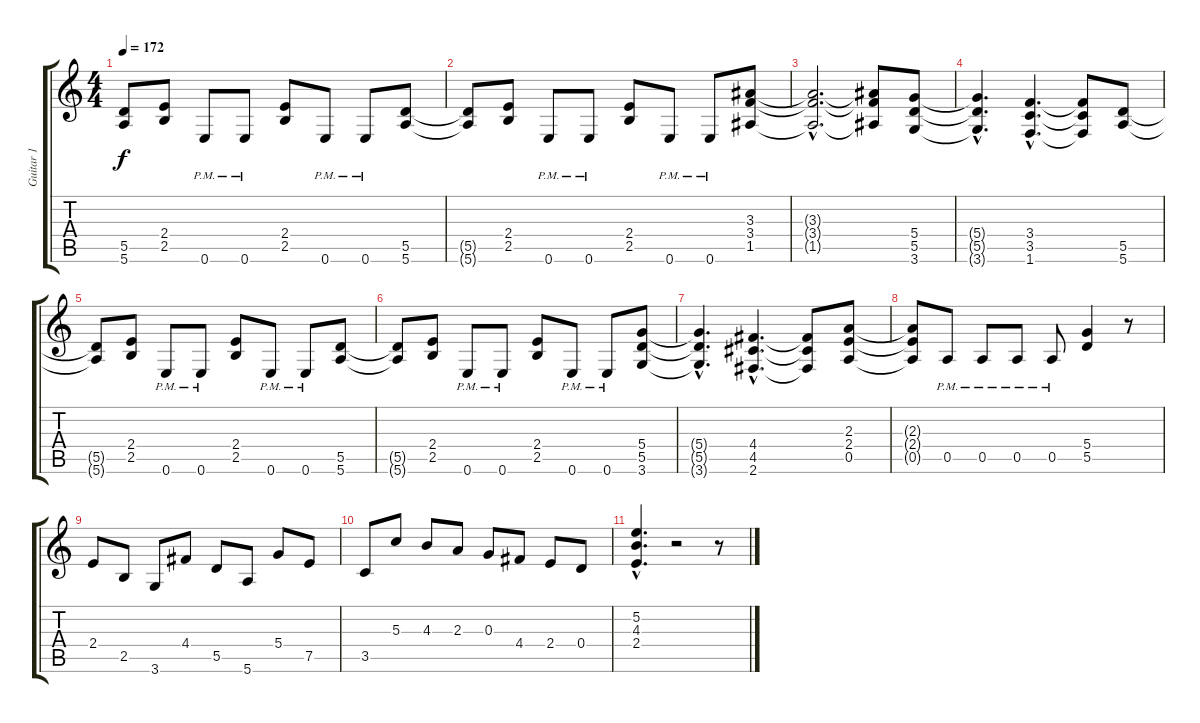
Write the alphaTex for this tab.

\track ("Guitar 1" "Guitar 1") {instrument distortionguitar}
\staff {score tabs}
\tuning (E4 B3 G3 D3 A2 E2) {hide}
\ts (4 4)
\tempo 172
\clef g2
\ks c
(5.5{t} 5.6{t}).8{dy f} (2.4 2.5).8 0.6{pm}.8 0.6{pm}.8 (2.4 2.5).8 0.6{pm}.8 0.6{pm}.8 (5.5 5.6).8 |
(5.5{t} 5.6{t}).8 (2.4 2.5).8 0.6{pm}.8 0.6{pm}.8 (2.4 2.5).8 0.6{pm}.8 0.6{pm}.8 (3.3 3.4 1.5).8 |
(3.3{hac t} 3.4{hac t} 1.5{hac t}).2{d} (3.3{t} 3.4{t} 1.5{t}).8 (5.4 5.5 3.6).8 |
(5.4{hac t} 5.5{hac t} 3.6{hac t}).4{d} (3.4{hac} 3.5{hac} 1.6{hac}).4{d} (3.4{t} 3.5{t} 1.6{t}).8 (5.5 5.6).8 |
(5.5{t} 5.6{t}).8 (2.4 2.5).8 0.6{pm}.8 0.6{pm}.8 (2.4 2.5).8 0.6{pm}.8 0.6{pm}.8 (5.5 5.6).8 |
(5.5{t} 5.6{t}).8 (2.4 2.5).8 0.6{pm}.8 0.6{pm}.8 (2.4 2.5).8 0.6{pm}.8 0.6{pm}.8 (5.4 5.5 3.6).8 |
(5.4{hac t} 5.5{hac t} 3.6{hac t}).4{d} (4.4{hac} 4.5{hac} 2.6{hac}).4{d} (4.4{t} 4.5{t} 2.6{t}).8 (2.3 2.4 0.5).8 |
(2.3{t} 2.4{t} 0.5{t}).8 0.5{pm}.8 0.5{pm}.8 0.5{pm}.8 0.5{pm}.8 (5.4 5.5).4 r.8 |
2.4.8 2.5.8 3.6.8 4.4.8 5.5.8 5.6.8 5.4.8 7.5.8 |
3.5.8 5.3.8 4.3.8 2.3.8 0.3.8 4.4.8 2.4.8 0.4.8 |
(5.2{hac} 4.3{hac} 2.4{hac}).4{d} r.2 r.8
